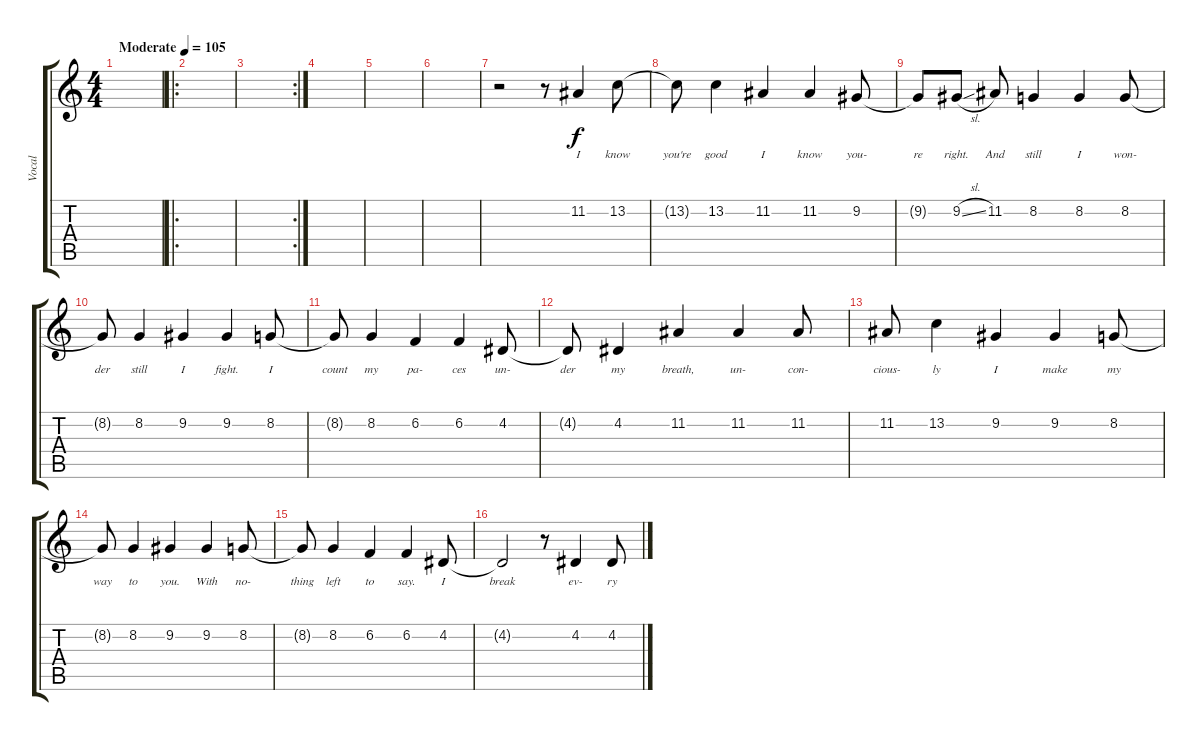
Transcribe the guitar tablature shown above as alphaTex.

\track ("Vocal" "Vocal") {solo instrument brightacousticpiano}
\staff {score tabs}
\tuning (E4 B3 G3 D3 A2 E2) {hide}
\ts (4 4)
\tempo (105 "Moderate")
\clef g2
\ks c
|
\ro
|
\rc 2
|
|
|
|
r.2 r.8 11.2.4{lyrics (0 "I") lyrics (1 "") lyrics (2 "") lyrics (3 "") lyrics (4 "")} 13.2.8{lyrics (0 "know") lyrics (1 "") lyrics (2 "") lyrics (3 "") lyrics (4 "") dy f} |
13.2{t}.8{lyrics (0 "you're") lyrics (1 "") lyrics (2 "") lyrics (3 "") lyrics (4 "")} 13.2.4{lyrics (0 "good") lyrics (1 "") lyrics (2 "") lyrics (3 "") lyrics (4 "")} 11.2.4{lyrics (0 "I") lyrics (1 "") lyrics (2 "") lyrics (3 "") lyrics (4 "")} 11.2.4{lyrics (0 "know") lyrics (1 "") lyrics (2 "") lyrics (3 "") lyrics (4 "")} 9.2.8{lyrics (0 "you-") lyrics (1 "") lyrics (2 "") lyrics (3 "") lyrics (4 "")} |
9.2{t}.8{lyrics (0 "re") lyrics (1 "") lyrics (2 "") lyrics (3 "") lyrics (4 "")} 9.2{sl}.8{lyrics (0 "right.") lyrics (1 "") lyrics (2 "") lyrics (3 "") lyrics (4 "")} 11.2.8{lyrics (0 "And") lyrics (1 "") lyrics (2 "") lyrics (3 "") lyrics (4 "")} 8.2.4{lyrics (0 "still") lyrics (1 "") lyrics (2 "") lyrics (3 "") lyrics (4 "")} 8.2.4{lyrics (0 "I") lyrics (1 "") lyrics (2 "") lyrics (3 "") lyrics (4 "")} 8.2.8{lyrics (0 "won-") lyrics (1 "") lyrics (2 "") lyrics (3 "") lyrics (4 "")} |
8.2{t}.8{lyrics (0 "der") lyrics (1 "") lyrics (2 "") lyrics (3 "") lyrics (4 "")} 8.2.4{lyrics (0 "still") lyrics (1 "") lyrics (2 "") lyrics (3 "") lyrics (4 "")} 9.2.4{lyrics (0 "I") lyrics (1 "") lyrics (2 "") lyrics (3 "") lyrics (4 "")} 9.2.4{lyrics (0 "fight.") lyrics (1 "") lyrics (2 "") lyrics (3 "") lyrics (4 "")} 8.2.8{lyrics (0 "I") lyrics (1 "") lyrics (2 "") lyrics (3 "") lyrics (4 "")} |
8.2{t}.8{lyrics (0 "count") lyrics (1 "") lyrics (2 "") lyrics (3 "") lyrics (4 "")} 8.2.4{lyrics (0 "my") lyrics (1 "") lyrics (2 "") lyrics (3 "") lyrics (4 "")} 6.2.4{lyrics (0 "pa-") lyrics (1 "") lyrics (2 "") lyrics (3 "") lyrics (4 "")} 6.2.4{lyrics (0 "ces") lyrics (1 "") lyrics (2 "") lyrics (3 "") lyrics (4 "")} 4.2.8{lyrics (0 "un-") lyrics (1 "") lyrics (2 "") lyrics (3 "") lyrics (4 "")} |
4.2{t}.8{lyrics (0 "der") lyrics (1 "") lyrics (2 "") lyrics (3 "") lyrics (4 "")} 4.2.4{lyrics (0 "my") lyrics (1 "") lyrics (2 "") lyrics (3 "") lyrics (4 "")} 11.2.4{lyrics (0 "breath,") lyrics (1 "") lyrics (2 "") lyrics (3 "") lyrics (4 "")} 11.2.4{lyrics (0 "un-") lyrics (1 "") lyrics (2 "") lyrics (3 "") lyrics (4 "")} 11.2.8{lyrics (0 "con-") lyrics (1 "") lyrics (2 "") lyrics (3 "") lyrics (4 "")} |
11.2.8{lyrics (0 "cious-") lyrics (1 "") lyrics (2 "") lyrics (3 "") lyrics (4 "")} 13.2.4{lyrics (0 "ly") lyrics (1 "") lyrics (2 "") lyrics (3 "") lyrics (4 "")} 9.2.4{lyrics (0 "I") lyrics (1 "") lyrics (2 "") lyrics (3 "") lyrics (4 "")} 9.2.4{lyrics (0 "make") lyrics (1 "") lyrics (2 "") lyrics (3 "") lyrics (4 "")} 8.2.8{lyrics (0 "my") lyrics (1 "") lyrics (2 "") lyrics (3 "") lyrics (4 "")} |
8.2{t}.8{lyrics (0 "way") lyrics (1 "") lyrics (2 "") lyrics (3 "") lyrics (4 "")} 8.2.4{lyrics (0 "to") lyrics (1 "") lyrics (2 "") lyrics (3 "") lyrics (4 "")} 9.2.4{lyrics (0 "you.") lyrics (1 "") lyrics (2 "") lyrics (3 "") lyrics (4 "")} 9.2.4{lyrics (0 "With") lyrics (1 "") lyrics (2 "") lyrics (3 "") lyrics (4 "")} 8.2.8{lyrics (0 "no-") lyrics (1 "") lyrics (2 "") lyrics (3 "") lyrics (4 "")} |
8.2{t}.8{lyrics (0 "thing") lyrics (1 "") lyrics (2 "") lyrics (3 "") lyrics (4 "")} 8.2.4{lyrics (0 "left") lyrics (1 "") lyrics (2 "") lyrics (3 "") lyrics (4 "")} 6.2.4{lyrics (0 "to") lyrics (1 "") lyrics (2 "") lyrics (3 "") lyrics (4 "")} 6.2.4{lyrics (0 "say.") lyrics (1 "") lyrics (2 "") lyrics (3 "") lyrics (4 "")} 4.2.8{lyrics (0 "I") lyrics (1 "") lyrics (2 "") lyrics (3 "") lyrics (4 "")} |
4.2{t}.2{lyrics (0 "break") lyrics (1 "") lyrics (2 "") lyrics (3 "") lyrics (4 "")} r.8 4.2.4{lyrics (0 "ev-") lyrics (1 "") lyrics (2 "") lyrics (3 "") lyrics (4 "")} 4.2.8{lyrics (0 "ry") lyrics (1 "") lyrics (2 "") lyrics (3 "") lyrics (4 "")}
